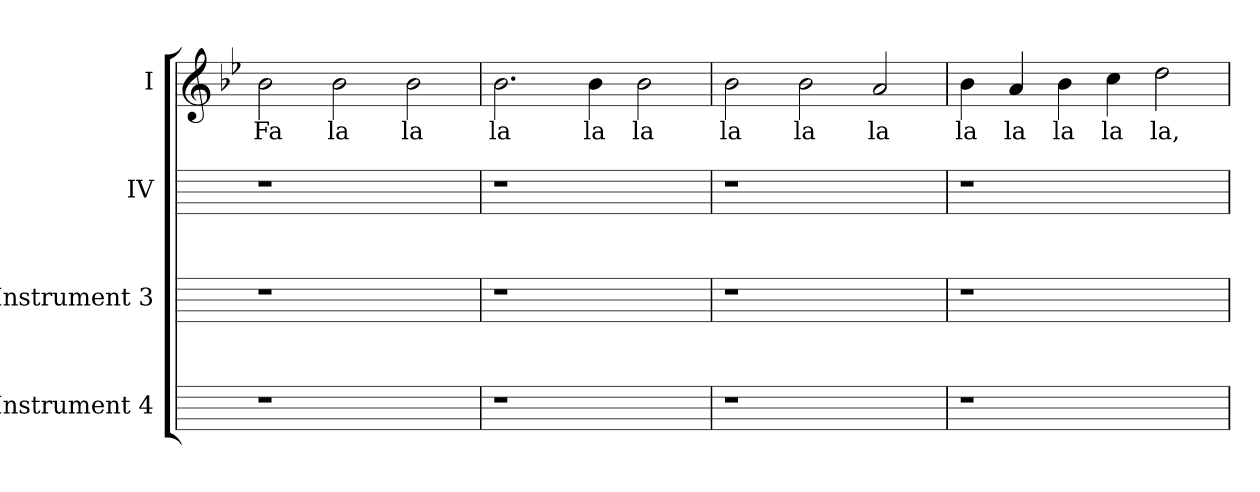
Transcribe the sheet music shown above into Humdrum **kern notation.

**kern	**kern	**kern	**kern	**text
*part4	*part3	*part2	*part1	*part1
*staff4	*staff3	*staff2	*staff1	*staff1
*I"Instrument 4	*I"Instrument 3	*I"IV	*I"I	*
!!LO:PB:g=z
*stria5	*stria5	*stria5	*stria5	*
*	*	*	*clefG2	*
*	*	*	*k[b-e-]	*
*	*	*	*B-:	*
=1	=1	=1	=1	=1
!	!	!	!	!LO:LY:b:cj
1r	1r	1r	2b-\	Fa
!	!	!	!	!LO:LY:b:cj
.	.	.	2b-\	la
!	!	!	!	!LO:LY:b:cj
2ryy	2ryy	2ryy	2b-\	la
=2	=2	=2	=2	=2
!	!	!	!	!LO:LY:b:cj
1r	1r	1r	2.b-\	la
!	!	!	!	!LO:LY:b:cj
.	.	.	4b-\	la
!	!	!	!	!LO:LY:b:cj
2ryy	2ryy	2ryy	2b-\	la
=3	=3	=3	=3	=3
!	!	!	!	!LO:LY:b:cj
1r	1r	1r	2b-\	la
!	!	!	!	!LO:LY:b:cj
.	.	.	2b-\	la
!	!	!	!	!LO:LY:b:cj
2ryy	2ryy	2ryy	2a/	la
=4	=4	=4	=4	=4
!	!	!	!	!LO:LY:b:cj
1r	1r	1r	4b-\	la
!	!	!	!	!LO:LY:b:cj
.	.	.	4a/	la
!	!	!	!	!LO:LY:b:cj
.	.	.	4b-\	la
!	!	!	!	!LO:LY:b:cj
.	.	.	4cc\	la
!	!	!	!	!LO:LY:b:cj
2ryy	2ryy	2ryy	2dd\	la,
=	=	=	=	=
*-	*-	*-	*-	*-
